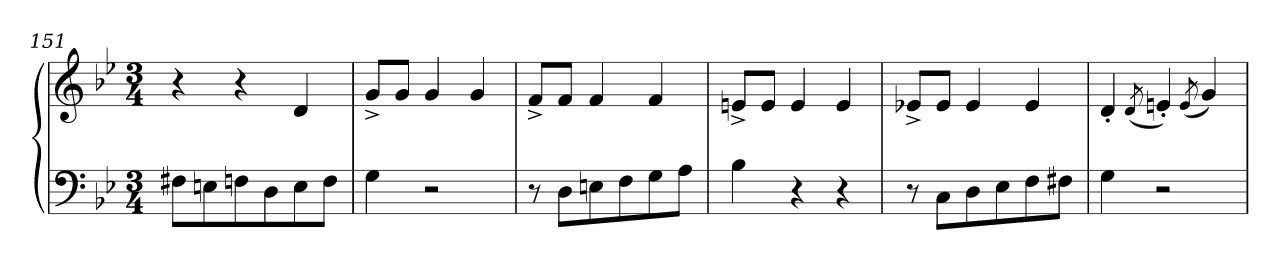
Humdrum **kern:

**kern	**kern
*part2	*part1
*staff2	*staff1
*clefF4	*clefG2
*k[b-e-]	*k[b-e-]
*B-:	*B-:
*M3/4	*M3/4
=151	=151
8F#X\L	4r
8En\	.
8Fn\	4r
8D\	.
8E\	4d/
8F\J	.
=152	=152
4G\	8g^</L
.	8g/J
2r	4g/
.	4g/
!!LO:LB:g=z
=153	=153
8r	8f^>/L
8D\L	8f/J
8En\	4f/
8F\	.
8G\	4f/
8A\J	.
=154	=154
4B-\	8en^>/L
.	8e/J
4r	4e/
4r	4e/
=155	=155
8r	8e-X^>/L
8C\L	8e-/J
8D\	4e-/
8E-\	.
8F\	4e-/
8F#X\J	.
=156	=156
4G\	4d'</
.	(<8qd/
2r	4en'</)
.	(<8qe/
.	4g/)
=	=
*-	*-
